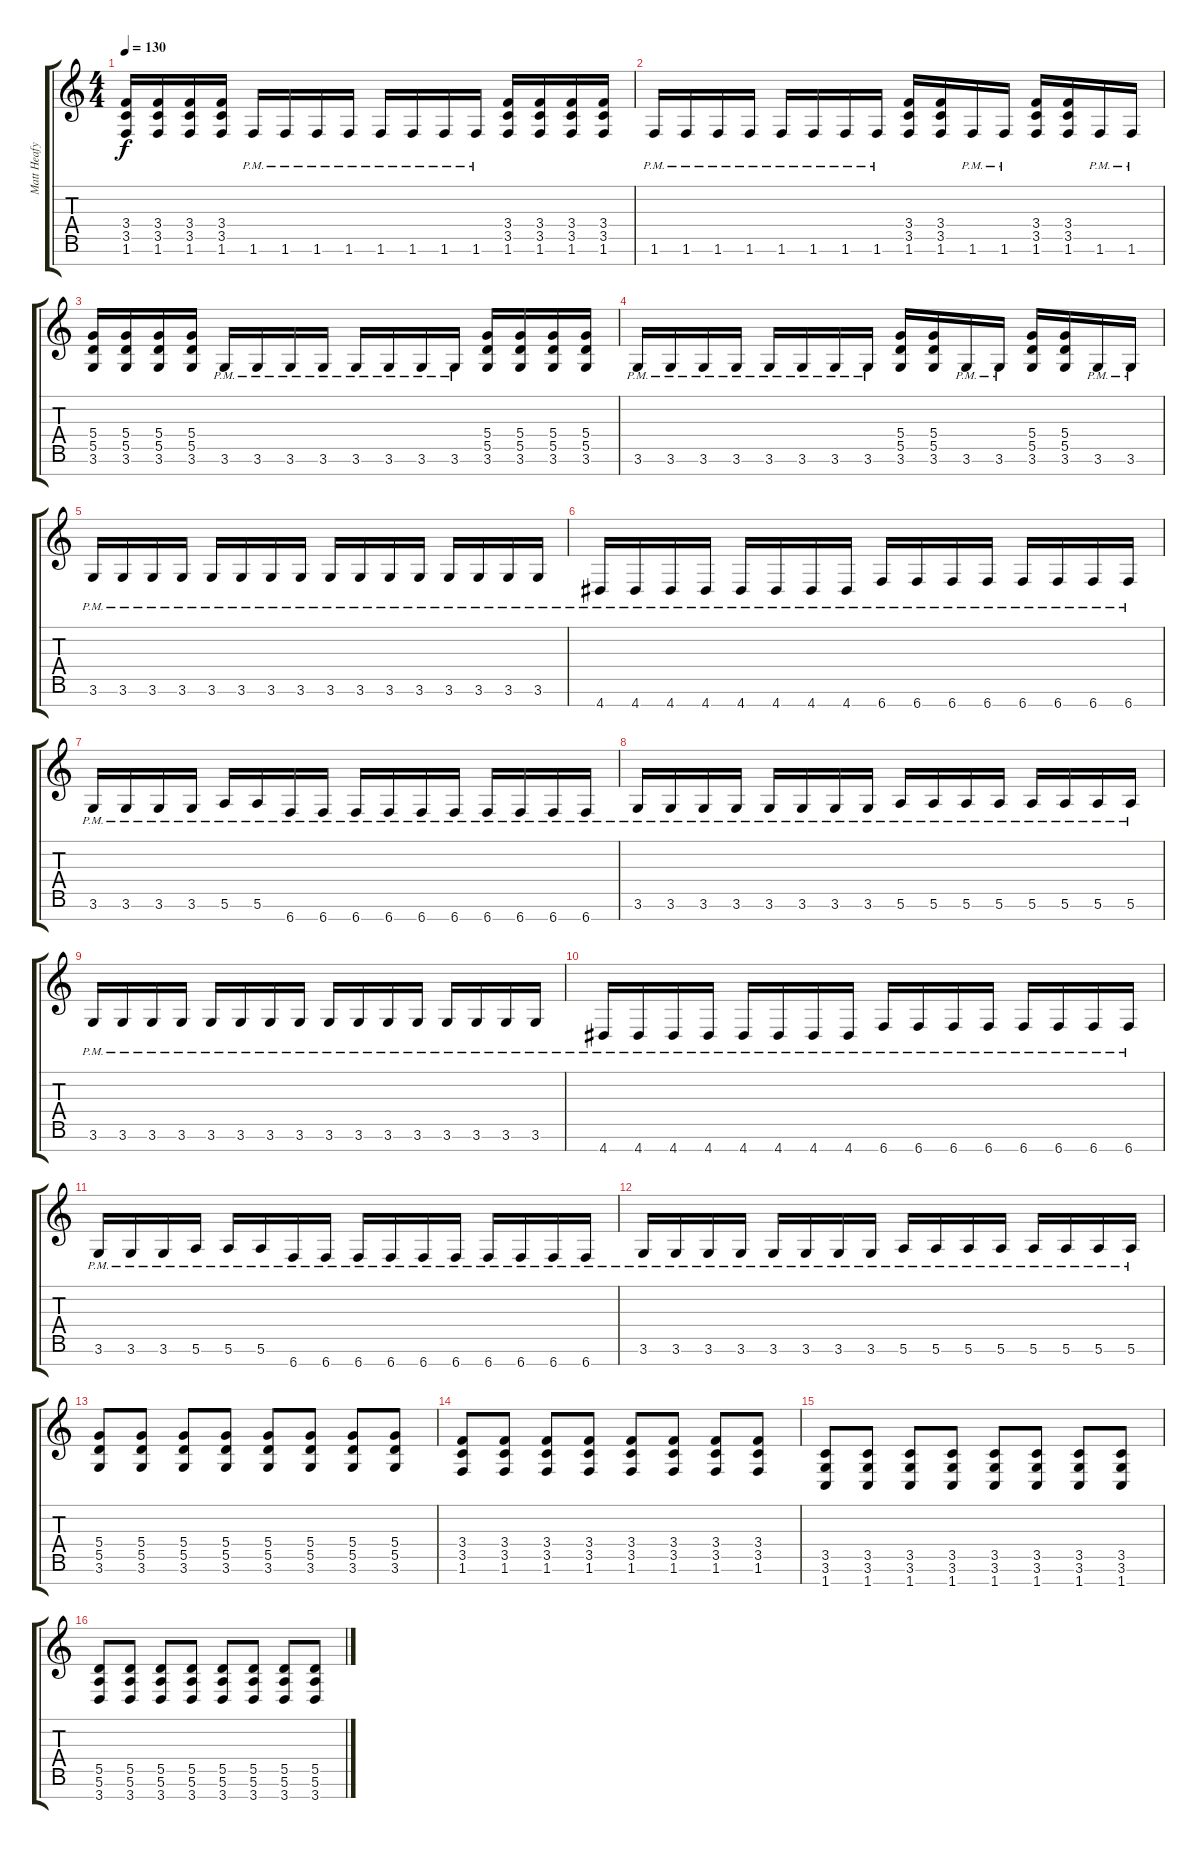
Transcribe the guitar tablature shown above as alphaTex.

\track ("Matt Heafy Rythm" "Matt Heafy") {instrument distortionguitar}
\staff {score tabs}
\tuning (E4 B3 G3 D3 A2 E2 B1) {hide}
\ts (4 4)
\tempo 130
\clef g2
\ks c
(3.4 3.5 1.6).16{dy f} (3.4 3.5 1.6).16 (3.4 3.5 1.6).16 (3.4 3.5 1.6).16 1.6{pm}.16 1.6{pm}.16 1.6{pm}.16 1.6{pm}.16 1.6{pm}.16 1.6{pm}.16 1.6{pm}.16 1.6{pm}.16 (3.4 3.5 1.6).16 (3.4 3.5 1.6).16 (3.4 3.5 1.6).16 (3.4 3.5 1.6).16 |
1.6{pm}.16 1.6{pm}.16 1.6{pm}.16 1.6{pm}.16 1.6{pm}.16 1.6{pm}.16 1.6{pm}.16 1.6{pm}.16 (3.4 3.5 1.6).16 (3.4 3.5 1.6).16 1.6{pm}.16 1.6{pm}.16 (3.4 3.5 1.6).16 (3.4 3.5 1.6).16 1.6{pm}.16 1.6{pm}.16 |
(5.4 5.5 3.6).16 (5.4 5.5 3.6).16 (5.4 5.5 3.6).16 (5.4 5.5 3.6).16 3.6{pm}.16 3.6{pm}.16 3.6{pm}.16 3.6{pm}.16 3.6{pm}.16 3.6{pm}.16 3.6{pm}.16 3.6{pm}.16 (5.4 5.5 3.6).16 (5.4 5.5 3.6).16 (5.4 5.5 3.6).16 (5.4 5.5 3.6).16 |
3.6{pm}.16 3.6{pm}.16 3.6{pm}.16 3.6{pm}.16 3.6{pm}.16 3.6{pm}.16 3.6{pm}.16 3.6{pm}.16 (5.4 5.5 3.6).16 (5.4 5.5 3.6).16 3.6{pm}.16 3.6{pm}.16 (5.4 5.5 3.6).16 (5.4 5.5 3.6).16 3.6{pm}.16 3.6{pm}.16 |
3.6{pm}.16 3.6{pm}.16 3.6{pm}.16 3.6{pm}.16 3.6{pm}.16 3.6{pm}.16 3.6{pm}.16 3.6{pm}.16 3.6{pm}.16 3.6{pm}.16 3.6{pm}.16 3.6{pm}.16 3.6{pm}.16 3.6{pm}.16 3.6{pm}.16 3.6{pm}.16 |
4.7{pm}.16 4.7{pm}.16 4.7{pm}.16 4.7{pm}.16 4.7{pm}.16 4.7{pm}.16 4.7{pm}.16 4.7{pm}.16 6.7{pm}.16 6.7{pm}.16 6.7{pm}.16 6.7{pm}.16 6.7{pm}.16 6.7{pm}.16 6.7{pm}.16 6.7{pm}.16 |
3.6{pm}.16 3.6{pm}.16 3.6{pm}.16 3.6{pm}.16 5.6{pm}.16 5.6{pm}.16 6.7{pm}.16 6.7{pm}.16 6.7{pm}.16 6.7{pm}.16 6.7{pm}.16 6.7{pm}.16 6.7{pm}.16 6.7{pm}.16 6.7{pm}.16 6.7{pm}.16 |
3.6{pm}.16 3.6{pm}.16 3.6{pm}.16 3.6{pm}.16 3.6{pm}.16 3.6{pm}.16 3.6{pm}.16 3.6{pm}.16 5.6{pm}.16 5.6{pm}.16 5.6{pm}.16 5.6{pm}.16 5.6{pm}.16 5.6{pm}.16 5.6{pm}.16 5.6{pm}.16 |
3.6{pm}.16 3.6{pm}.16 3.6{pm}.16 3.6{pm}.16 3.6{pm}.16 3.6{pm}.16 3.6{pm}.16 3.6{pm}.16 3.6{pm}.16 3.6{pm}.16 3.6{pm}.16 3.6{pm}.16 3.6{pm}.16 3.6{pm}.16 3.6{pm}.16 3.6{pm}.16 |
4.7{pm}.16 4.7{pm}.16 4.7{pm}.16 4.7{pm}.16 4.7{pm}.16 4.7{pm}.16 4.7{pm}.16 4.7{pm}.16 6.7{pm}.16 6.7{pm}.16 6.7{pm}.16 6.7{pm}.16 6.7{pm}.16 6.7{pm}.16 6.7{pm}.16 6.7{pm}.16 |
3.6{pm}.16 3.6{pm}.16 3.6{pm}.16 5.6{pm}.16 5.6{pm}.16 5.6{pm}.16 6.7{pm}.16 6.7{pm}.16 6.7{pm}.16 6.7{pm}.16 6.7{pm}.16 6.7{pm}.16 6.7{pm}.16 6.7{pm}.16 6.7{pm}.16 6.7{pm}.16 |
3.6{pm}.16 3.6{pm}.16 3.6{pm}.16 3.6{pm}.16 3.6{pm}.16 3.6{pm}.16 3.6{pm}.16 3.6{pm}.16 5.6{pm}.16 5.6{pm}.16 5.6{pm}.16 5.6{pm}.16 5.6{pm}.16 5.6{pm}.16 5.6{pm}.16 5.6{pm}.16 |
(5.4 5.5 3.6).8 (5.4 5.5 3.6).8 (5.4 5.5 3.6).8 (5.4 5.5 3.6).8 (5.4 5.5 3.6).8 (5.4 5.5 3.6).8 (5.4 5.5 3.6).8 (5.4 5.5 3.6).8 |
(3.4 3.5 1.6).8 (3.4 3.5 1.6).8 (3.4 3.5 1.6).8 (3.4 3.5 1.6).8 (3.4 3.5 1.6).8 (3.4 3.5 1.6).8 (3.4 3.5 1.6).8 (3.4 3.5 1.6).8 |
(3.5 3.6 1.7).8 (3.5 3.6 1.7).8 (3.5 3.6 1.7).8 (3.5 3.6 1.7).8 (3.5 3.6 1.7).8 (3.5 3.6 1.7).8 (3.5 3.6 1.7).8 (3.5 3.6 1.7).8 |
(5.5 5.6 3.7).8 (5.5 5.6 3.7).8 (5.5 5.6 3.7).8 (5.5 5.6 3.7).8 (5.5 5.6 3.7).8 (5.5 5.6 3.7).8 (5.5 5.6 3.7).8 (5.5 5.6 3.7).8
